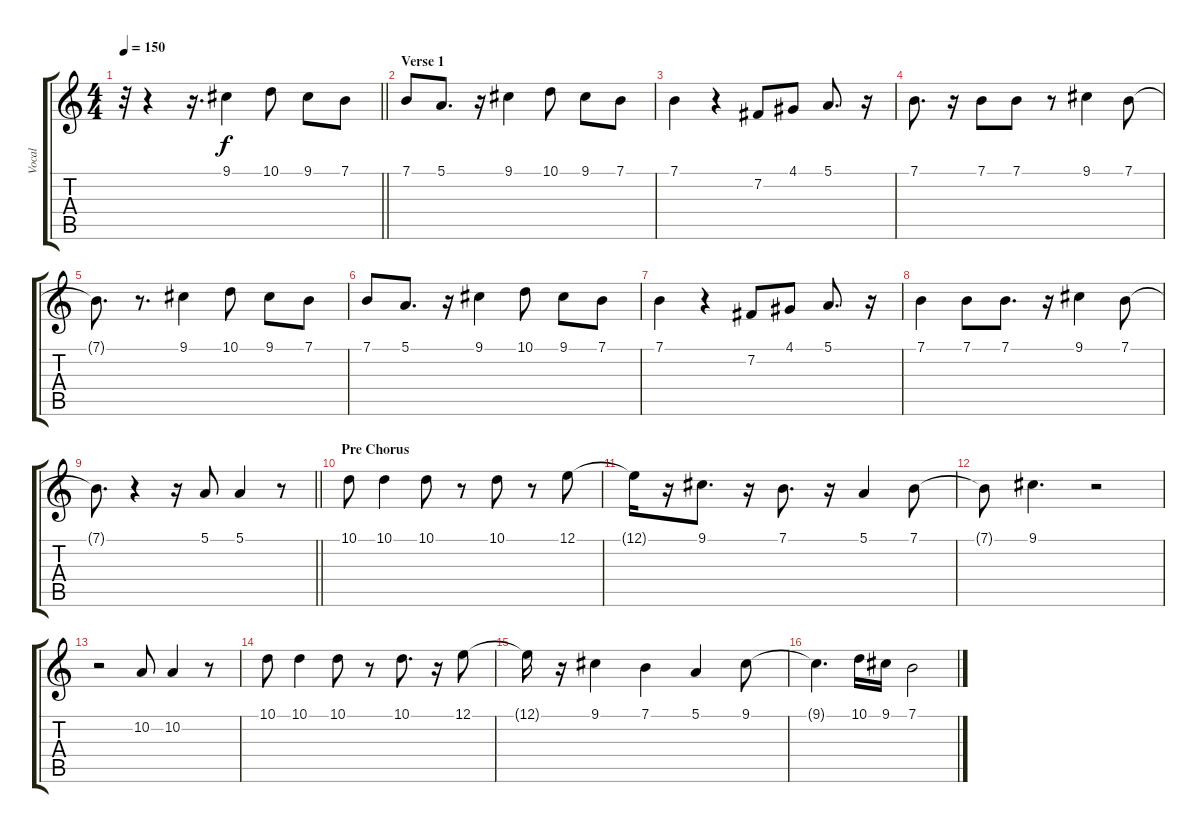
\track ("Vocal" "Vocal") {instrument oboe}
\staff {score tabs}
\tuning (E4 B3 G3 D3 A2 E2) {hide}
\ts (4 4)
\tempo 150
\clef g2
\barLineRight lightlight
\ks c
r.32{dy f} r.4 r.16{d} 9.1.4 10.1.8 9.1.8 7.1.8 |
\section ("" "Verse 1")
7.1.8 5.1.8{d} r.16 9.1.4 10.1.8 9.1.8 7.1.8 |
7.1.4 r.4 7.2.8 4.1.8 5.1.8{d} r.16 |
7.1.8{d} r.16 7.1.8 7.1.8 r.8 9.1.4 7.1.8 |
7.1{t}.8{d} r.8{d} 9.1.4 10.1.8 9.1.8 7.1.8 |
7.1.8 5.1.8{d} r.16 9.1.4 10.1.8 9.1.8 7.1.8 |
7.1.4 r.4 7.2.8 4.1.8 5.1.8{d} r.16 |
7.1.4 7.1.8 7.1.8{d} r.16 9.1.4 7.1.8 |
\barLineRight lightlight
7.1{t}.8{d} r.4 r.16 5.1.8 5.1.4 r.8 |
\section ("" "Pre Chorus")
10.1.8 10.1.4 10.1.8 r.8 10.1.8 r.8 12.1.8 |
12.1{t}.16 r.16 9.1.8{d} r.16 7.1.8{d} r.16 5.1.4 7.1.8 |
7.1{t}.8 9.1.4{d} r.2 |
r.2 10.2.8 10.2.4 r.8 |
10.1.8 10.1.4 10.1.8 r.8 10.1.8{d} r.16 12.1.8 |
12.1{t}.16 r.16 9.1.4 7.1.4 5.1.4 9.1.8 |
9.1{t}.4{d} 10.1.16 9.1.16 7.1.2
